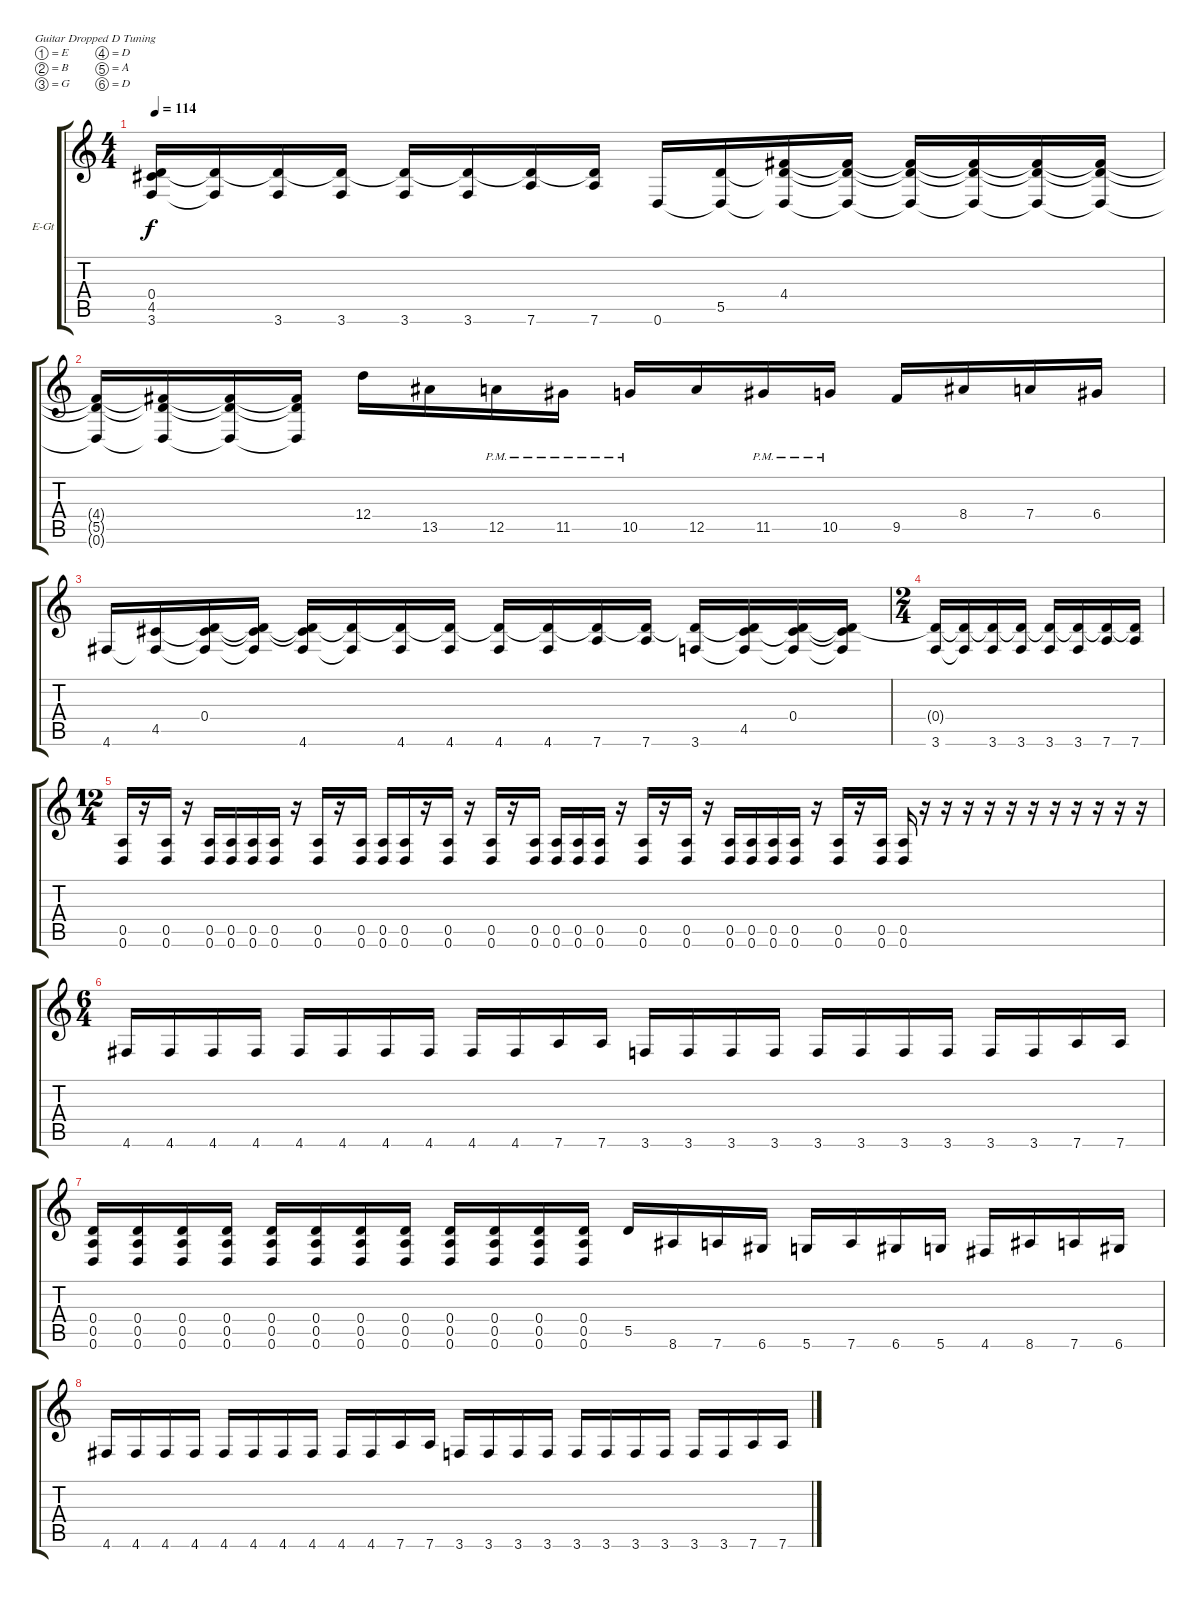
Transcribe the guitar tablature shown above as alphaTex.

\bracketExtendMode groupsimilarinstruments
\firstSystemTrackNameOrientation horizontal
\otherSystemsTrackNameOrientation horizontal
\track ("Guitar" "E-Gt") {instrument distortionguitar}
\staff {score tabs}
\tuning (E4 B3 G3 D3 A2 D2)
\ts (4 4)
\tempo 114
\clef g2
\ks c
(0.4{t} 4.5{t} 3.6).16{dy f} (0.4{t} 3.6{t}).16 (0.4{t} 3.6).16 (0.4{t} 3.6).16 (0.4{t} 3.6).16 (0.4{t} 3.6).16 (0.4{t} 7.6).16 (0.4{t} 7.6).16 0.6.16 (5.5 0.6{t}).16 (4.4 5.5{t} 0.6{t}).16 (4.4{t} 5.5{t} 0.6{t}).16 (4.4{t} 5.5{t} 0.6{t}).16 (4.4{t} 5.5{t} 0.6{t}).16 (4.4{t} 5.5{t} 0.6{t}).16 (4.4{t} 5.5{t} 0.6{t}).16 |
(4.4{t} 5.5{t} 0.6{t}).16 (4.4{t} 5.5{t} 0.6{t}).16 (4.4{t} 5.5{t} 0.6{t}).16 (4.4{t} 5.5{t} 0.6{t}).16 12.4.16 13.5.16 12.5{pm}.16 11.5{pm}.16 10.5{pm}.16 12.5.16 11.5{pm}.16 10.5{pm}.16 9.5.16 8.4.16 7.4.16 6.4.16 |
4.6.16 (4.5 4.6{t}).16 (0.4 4.5{t} 4.6{t}).16 (0.4{t} 4.5{t} 4.6{t}).16 (0.4{t} 4.5{t} 4.6).16 (0.4{t} 4.6{t}).16 (0.4{t} 4.6).16 (0.4{t} 4.6).16 (0.4{t} 4.6).16 (0.4{t} 4.6).16 (0.4{t} 7.6).16 (0.4{t} 7.6).16 (0.4{t} 3.6).16 (0.4{t} 4.5 3.6{t}).16 (0.4 4.5{t} 3.6{t}).16 (0.4{t} 4.5{t} 3.6{t}).16 |
\ts (2 4)
(0.4{t} 3.6).16 (0.4{t} 3.6{t}).16 (0.4{t} 3.6).16 (0.4{t} 3.6).16 (0.4{t} 3.6).16 (0.4{t} 3.6).16 (0.4{t} 7.6).16 (0.4{t} 7.6).16 |
\ts (12 4)
(0.5 0.6).16 r.16 (0.5 0.6).16 r.16 (0.5 0.6).16 (0.5 0.6).16 (0.5 0.6).16 (0.5 0.6).16 r.16 (0.5 0.6).16 r.16 (0.5 0.6).16 (0.5 0.6).16 (0.5 0.6).16 r.16 (0.5 0.6).16 r.16 (0.5 0.6).16 r.16 (0.5 0.6).16 (0.5 0.6).16 (0.5 0.6).16 (0.5 0.6).16 r.16 (0.5 0.6).16 r.16 (0.5 0.6).16 r.16 (0.5 0.6).16 (0.5 0.6).16 (0.5 0.6).16 (0.5 0.6).16 r.16 (0.5 0.6).16 r.16 (0.5 0.6).16 (0.5 0.6).16 r.16 r.16 r.16 r.16 r.16 r.16 r.16 r.16 r.16 r.16 r.16 |
\ts (6 4)
4.6.16 4.6.16 4.6.16 4.6.16 4.6.16 4.6.16 4.6.16 4.6.16 4.6.16 4.6.16 7.6.16 7.6.16 3.6.16 3.6.16 3.6.16 3.6.16 3.6.16 3.6.16 3.6.16 3.6.16 3.6.16 3.6.16 7.6.16 7.6.16 |
(0.4 0.5 0.6).16 (0.4 0.5 0.6).16 (0.4 0.5 0.6).16 (0.4 0.5 0.6).16 (0.4 0.5 0.6).16 (0.4 0.5 0.6).16 (0.4 0.5 0.6).16 (0.4 0.5 0.6).16 (0.4 0.5 0.6).16 (0.4 0.5 0.6).16 (0.4 0.5 0.6).16 (0.4 0.5 0.6).16 5.5.16 8.6.16 7.6.16 6.6.16 5.6.16 7.6.16 6.6.16 5.6.16 4.6.16 8.6.16 7.6.16 6.6.16 |
4.6.16 4.6.16 4.6.16 4.6.16 4.6.16 4.6.16 4.6.16 4.6.16 4.6.16 4.6.16 7.6.16 7.6.16 3.6.16 3.6.16 3.6.16 3.6.16 3.6.16 3.6.16 3.6.16 3.6.16 3.6.16 3.6.16 7.6.16 7.6.16
